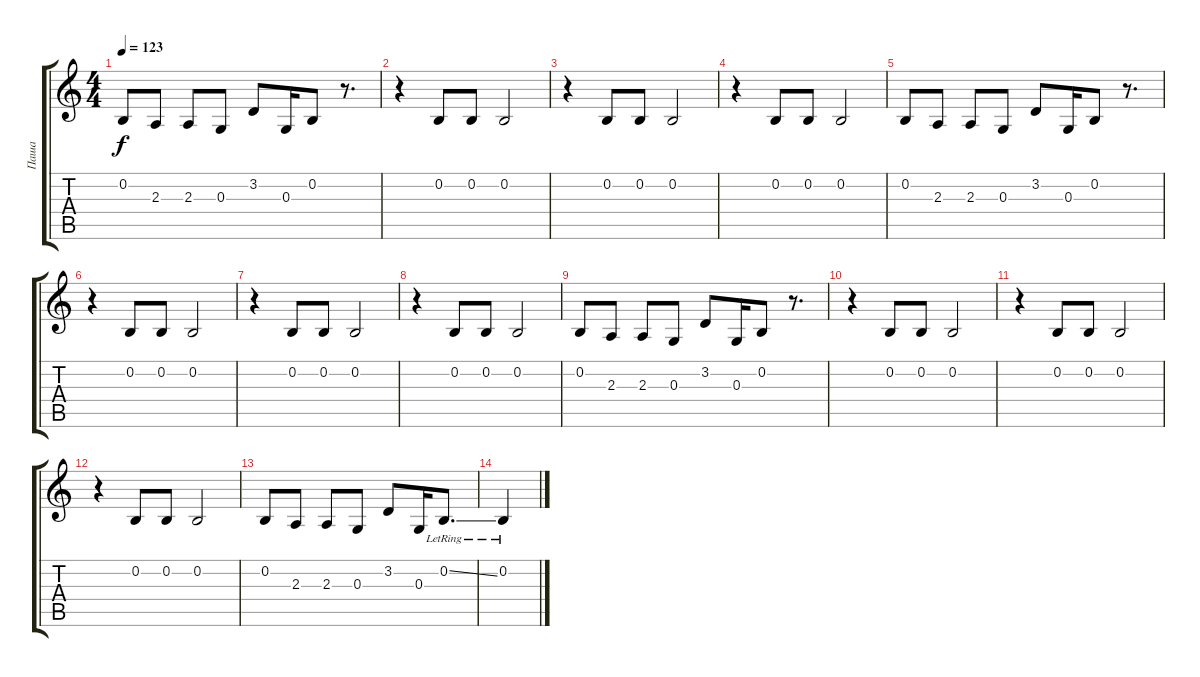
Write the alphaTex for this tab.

\track ("Паша" "Паша") {instrument lead8bassandlead}
\staff {score tabs}
\tuning (E4 B3 G3 D3 A2 E2) {hide}
\ts (4 4)
\tempo 123
\clef g2
\ks c
0.2.8{dy f} 2.3.8 2.3.8 0.3.8 3.2.8 0.3.16 0.2.8 r.8{d} |
r.4 0.2.8 0.2.8 0.2.2 |
r.4 0.2.8 0.2.8 0.2.2 |
r.4 0.2.8 0.2.8 0.2.2 |
0.2.8 2.3.8 2.3.8 0.3.8 3.2.8 0.3.16 0.2.8 r.8{d} |
r.4 0.2.8 0.2.8 0.2.2 |
r.4 0.2.8 0.2.8 0.2.2 |
r.4 0.2.8 0.2.8 0.2.2 |
0.2.8 2.3.8 2.3.8 0.3.8 3.2.8 0.3.16 0.2.8 r.8{d} |
r.4 0.2.8 0.2.8 0.2.2 |
r.4 0.2.8 0.2.8 0.2.2 |
r.4 0.2.8 0.2.8 0.2.2 |
0.2.8 2.3.8 2.3.8 0.3.8 3.2.8 0.3.16 0.2{ss lr}.8{d} |
0.2{lr}.4
